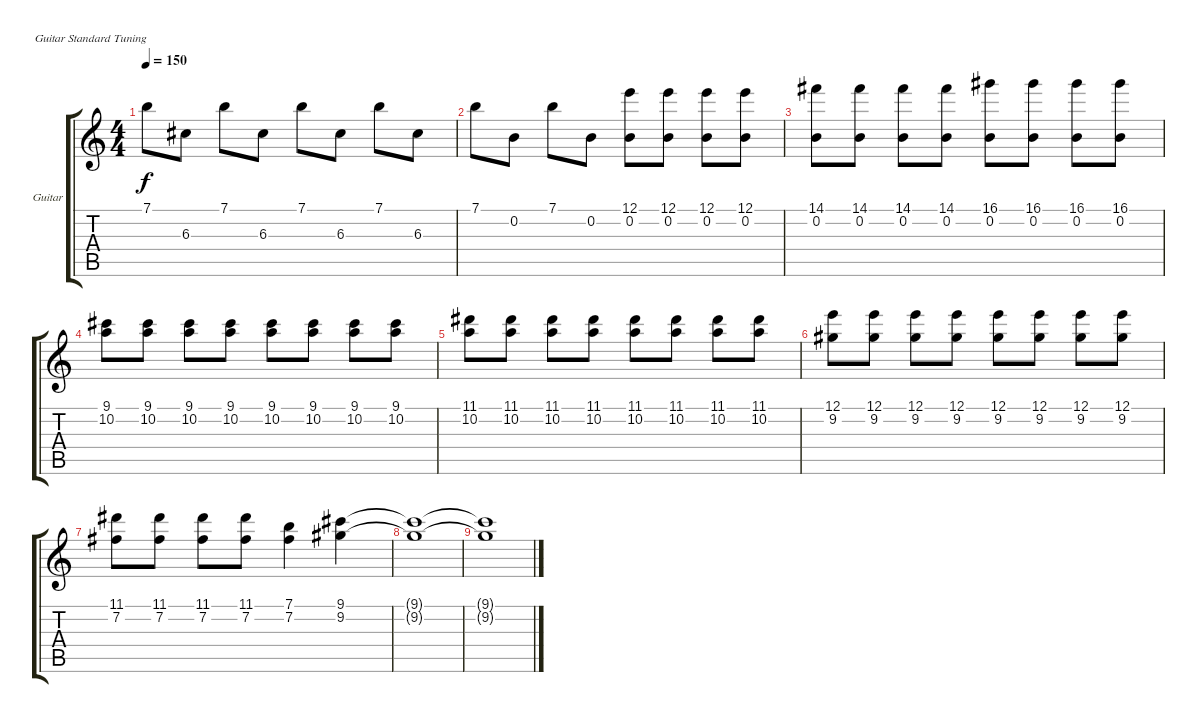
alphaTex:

\defaultSystemsLayout 4
\bracketExtendMode groupsimilarinstruments
\firstSystemTrackNameOrientation horizontal
\otherSystemsTrackNameOrientation horizontal
\track ("Guitar" "Guitar") {instrument electricguitarclean}
\staff {score tabs}
\tuning (E4 B3 G3 D3 A2 E2)
\ts (4 4)
\tempo 150
\clef g2
\ks c
7.1.8{dy f} 6.3.8 7.1.8 6.3.8 7.1.8 6.3.8 7.1.8 6.3.8 |
7.1.8 0.2.8 7.1.8 0.2.8 (12.1 0.2).8 (0.2 12.1).8 (12.1 0.2).8 (0.2 12.1).8 |
(14.1 0.2).8 (0.2 14.1).8 (14.1 0.2).8 (0.2 14.1).8 (16.1 0.2).8 (0.2 16.1).8 (16.1 0.2).8 (0.2 16.1).8 |
(10.2 9.1).8 (10.2 9.1).8 (10.2 9.1).8 (10.2 9.1).8 (10.2 9.1).8 (10.2 9.1).8 (10.2 9.1).8 (10.2 9.1).8 |
(10.2 11.1).8 (10.2 11.1).8 (10.2 11.1).8 (10.2 11.1).8 (10.2 11.1).8 (10.2 11.1).8 (10.2 11.1).8 (10.2 11.1).8 |
(9.2 12.1).8 (9.2 12.1).8 (9.2 12.1).8 (9.2 12.1).8 (9.2 12.1).8 (9.2 12.1).8 (9.2 12.1).8 (9.2 12.1).8 |
(11.1 7.2).8 (11.1 7.2).8 (11.1 7.2).8 (11.1 7.2).8 (7.1 7.2).4 (9.1 9.2).4 |
(9.2{t} 9.1{t}).1 |
(9.2{t} 9.1{t}).1
